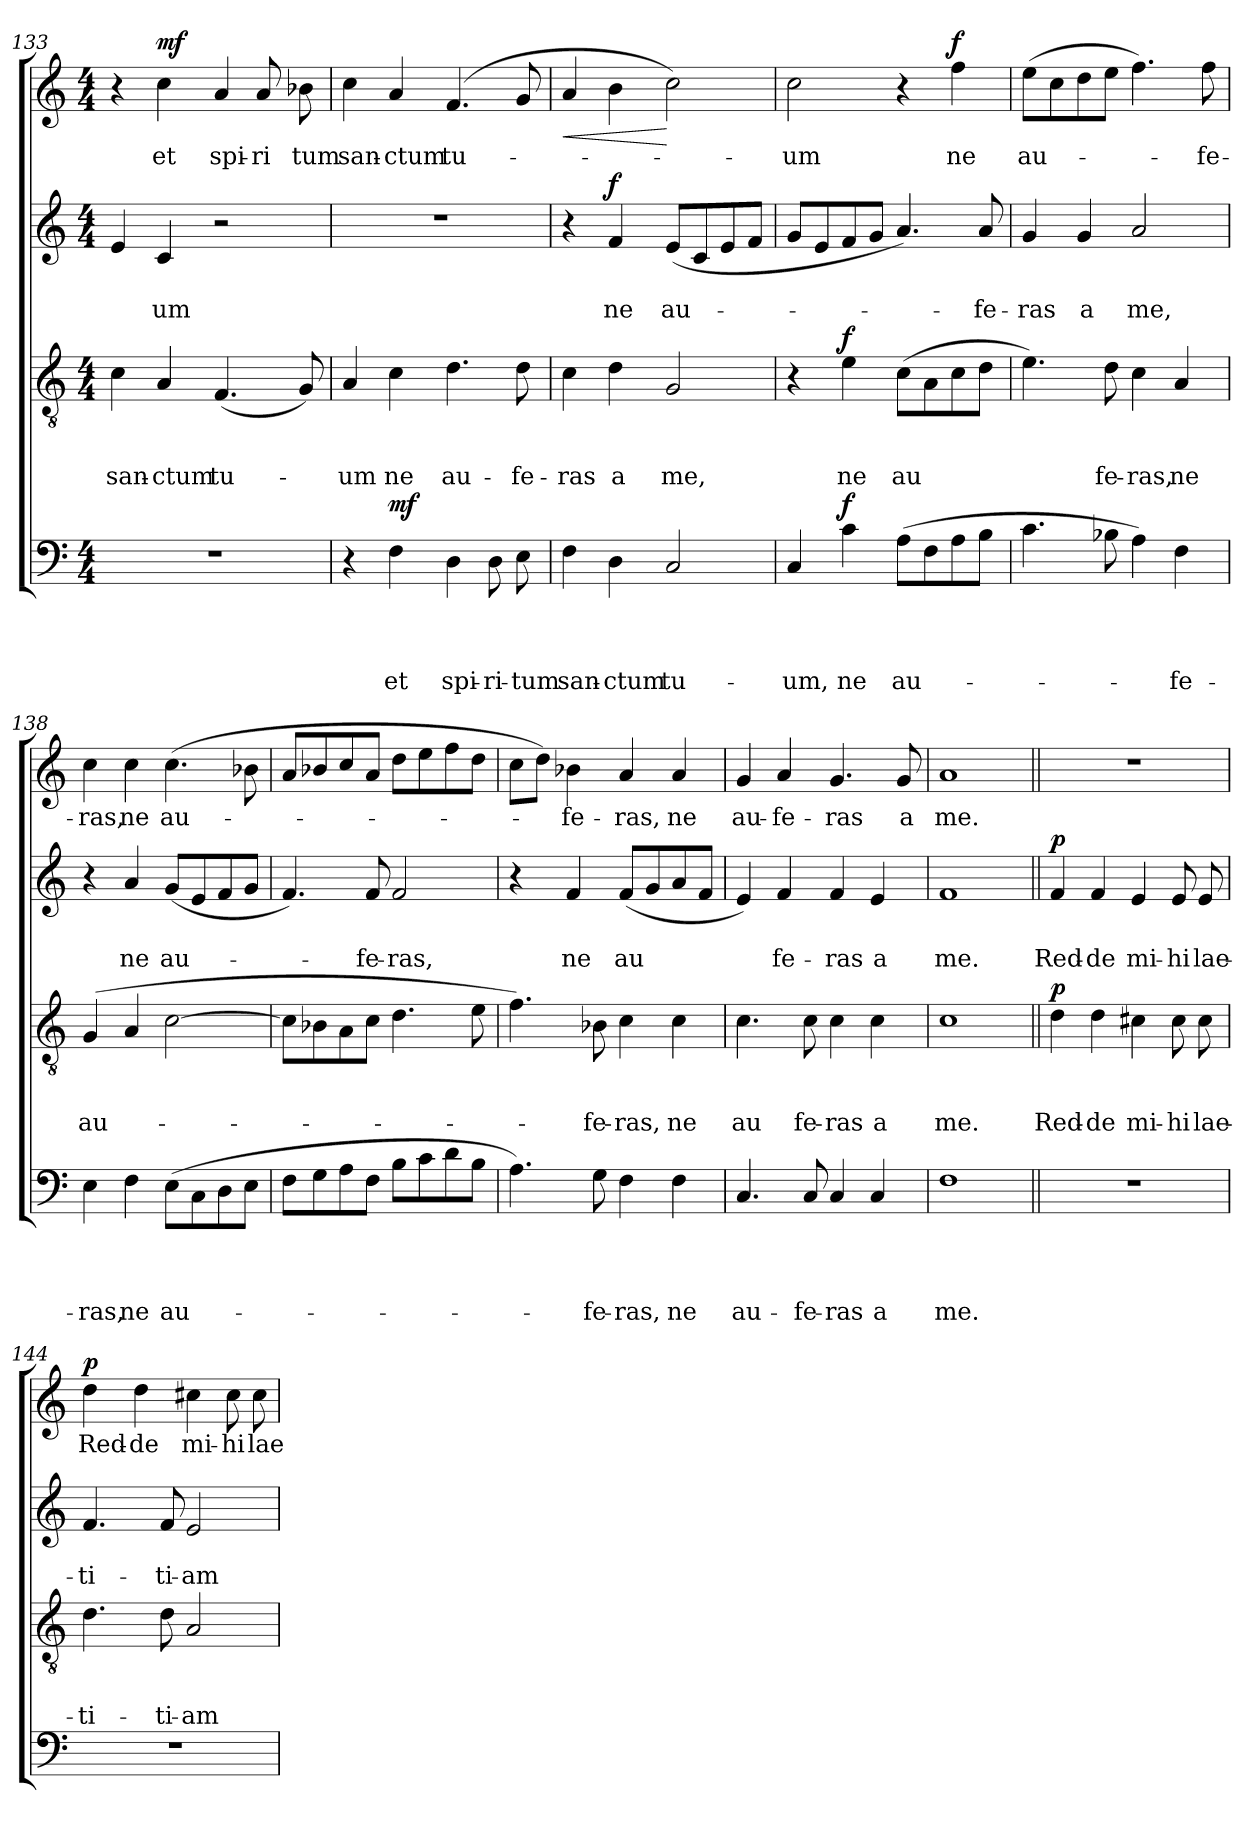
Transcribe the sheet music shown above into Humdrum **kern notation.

**kern	**text	**text	**text	**text	**dynam	**kern	**text	**text	**text	**dynam	**kern	**text	**text	**dynam	**kern	**text	**dynam
*part4	*part4	*part4	*part4	*part4	*part4	*part3	*part3	*part3	*part3	*part3	*part2	*part2	*part2	*part2	*part1	*part1	*part1
*staff4	*staff4	*staff4	*staff4	*staff4	*staff4	*staff3	*staff3	*staff3	*staff3	*staff3	*staff2	*staff2	*staff2	*staff2	*staff1	*staff1	*staff1
*clefF4	*	*	*	*	*	*clefGv2	*	*	*	*	*clefG2	*	*	*	*clefG2	*	*
*	*	*	*	*	*	*ITrd7c12	*	*	*	*	*	*	*	*	*	*	*
*k[]	*	*	*	*	*	*k[]	*	*	*	*	*k[]	*	*	*	*k[]	*	*
*C:	*	*	*	*	*	*C:	*	*	*	*	*C:	*	*	*	*C:	*	*
*M4/4	*	*	*	*	*	*M4/4	*	*	*	*	*M4/4	*	*	*	*M4/4	*	*
=133	=133	=133	=133	=133	=133	=133	=133	=133	=133	=133	=133	=133	=133	=133	=133	=133	=133
!	!	!	!	!	!	!	!	!	!LO:LY:b	!	!	!	!	!	!	!	!
1r	.	.	.	.	.	4C\	.	.	san-	.	4e/	.	.	.	4r	.	.
!	!	!	!	!	!	!	!	!	!LO:LY:b	!	!	!	!LO:LY:b	!	!	!LO:LY:b	!LO:DY:a
.	.	.	.	.	.	4AA/	.	.	-ctum	.	4c/	.	-um	.	4cc\	et	mf
!	!	!	!	!	!	!	!	!	!LO:LY:b	!	!	!	!	!	!	!LO:LY:b	!
.	.	.	.	.	.	(<4.FF/	.	.	tu-	.	2r	.	.	.	4a/	spi-	.
!	!	!	!	!	!	!	!	!	!	!	!	!	!	!	!	!LO:LY:b	!
.	.	.	.	.	.	.	.	.	.	.	.	.	.	.	8a/	-ri	.
!	!	!	!	!	!	!	!	!	!	!	!	!	!	!	!	!LO:LY:b	!
.	.	.	.	.	.	8GG/)	.	.	.	.	.	.	.	.	8b-X\	tum	.
!!LO:PB:g=z
=134	=134	=134	=134	=134	=134	=134	=134	=134	=134	=134	=134	=134	=134	=134	=134	=134	=134
!	!	!	!	!	!	!	!	!	!LO:LY:b	!	!	!	!	!	!	!LO:LY:b	!
4r	.	.	.	.	.	4AA/	.	.	-um	.	1r	.	.	.	4cc\	san-	.
!	!	!	!	!LO:LY:b	!LO:DY:a	!	!	!	!LO:LY:b	!	!	!	!	!	!	!LO:LY:b	!
4F\	.	.	.	et	mf	4C\	.	.	ne	.	.	.	.	.	4a/	-ctum	.
!	!	!	!	!LO:LY:b	!	!	!	!	!LO:LY:b	!	!	!	!	!	!	!LO:LY:b	!
4D\	.	.	.	spi-	.	4.D\	.	.	au-	.	.	.	.	.	(>4.f/	tu-	.
!	!	!	!	!LO:LY:b	!	!	!	!	!	!	!	!	!	!	!	!	!
8D\	.	.	.	-ri-	.	.	.	.	.	.	.	.	.	.	.	.	.
!	!	!	!	!LO:LY:b	!	!	!	!	!LO:LY:b	!	!	!	!	!	!	!	!
8E\	.	.	.	-tum	.	8D\	.	.	-fe-	.	.	.	.	.	8g/	.	.
=135	=135	=135	=135	=135	=135	=135	=135	=135	=135	=135	=135	=135	=135	=135	=135	=135	=135
!	!	!	!	!LO:LY:b	!	!	!	!	!LO:LY:b	!	!	!	!	!	!	!	!LO:HP:b
4F\	.	.	.	san-	.	4C\	.	.	-ras	.	4r	.	.	.	4a/	.	<
!	!	!	!	!LO:LY:b	!	!	!	!	!LO:LY:b	!	!	!	!LO:LY:b	!LO:DY:a	!	!	!
4D\	.	.	.	-ctum	.	4D\	.	.	a	.	4f/	.	ne	f	4b\	.	.
!	!	!	!	!LO:LY:b	!	!	!	!	!LO:LY:b	!	!	!	!LO:LY:b	!	!	!	!
2C/	.	.	.	tu-	.	2GG/	.	.	me,	.	(<8e/L	.	au-	.	2cc\)	.	[
.	.	.	.	.	.	.	.	.	.	.	8c/	.	.	.	.	.	.
.	.	.	.	.	.	.	.	.	.	.	8e/	.	.	.	.	.	.
.	.	.	.	.	.	.	.	.	.	.	8f/J	.	.	.	.	.	.
=136	=136	=136	=136	=136	=136	=136	=136	=136	=136	=136	=136	=136	=136	=136	=136	=136	=136
!	!	!	!	!LO:LY:b	!	!	!	!	!	!	!	!	!	!	!	!LO:LY:b	!
4C/	.	.	.	-um,	.	4r	.	.	.	.	8g/L	.	.	.	2cc\	-um	.
.	.	.	.	.	.	.	.	.	.	.	8e/	.	.	.	.	.	.
!	!	!	!	!LO:LY:b	!LO:DY:a	!	!	!	!LO:LY:b	!LO:DY:a	!	!	!	!	!	!	!
4c\	.	.	.	ne	f	4E\	.	.	ne	f	8f/	.	.	.	.	.	.
.	.	.	.	.	.	.	.	.	.	.	8g/J	.	.	.	.	.	.
!	!	!	!	!LO:LY:b	!	!	!	!	!LO:LY:b	!	!	!	!	!	!	!	!
(>8A\L	.	.	.	au-	.	(>8C\L	.	.	au	.	4.a/)	.	.	.	4r	.	.
8F\	.	.	.	.	.	8AA\	.	.	.	.	.	.	.	.	.	.	.
!	!	!	!	!	!	!	!	!	!	!	!	!	!	!	!	!LO:LY:b	!LO:DY:a
8A\	.	.	.	.	.	8C\	.	.	.	.	.	.	.	.	4ff\	ne	f
!	!	!	!	!	!	!	!	!	!	!	!	!	!LO:LY:b	!	!	!	!
8B\J	.	.	.	.	.	8D\J	.	.	.	.	8a/	.	-fe-	.	.	.	.
=137	=137	=137	=137	=137	=137	=137	=137	=137	=137	=137	=137	=137	=137	=137	=137	=137	=137
!	!	!	!	!	!	!	!	!	!	!	!	!	!LO:LY:b	!	!	!LO:LY:b	!
4.c\	.	.	.	.	.	4.E\)	.	.	.	.	4g/	.	-ras	.	(>8ee\L	au-	.
.	.	.	.	.	.	.	.	.	.	.	.	.	.	.	8cc\	.	.
!	!	!	!	!	!	!	!	!	!	!	!	!	!LO:LY:b	!	!	!	!
.	.	.	.	.	.	.	.	.	.	.	4g/	.	a	.	8dd\	.	.
!	!	!	!	!	!	!	!	!	!LO:LY:b	!	!	!	!	!	!	!	!
8B-X\	.	.	.	.	.	8D\	.	.	fe-	.	.	.	.	.	8ee\J	.	.
!	!	!	!	!	!	!	!	!	!LO:LY:b	!	!	!	!LO:LY:b	!	!	!	!
4A\)	.	.	.	.	.	4C\	.	.	-ras,	.	2a/	.	me,	.	4.ff\)	.	.
!	!	!	!	!LO:LY:b	!	!	!	!	!LO:LY:b	!	!	!	!	!	!	!	!
4F\	.	.	.	-fe-	.	4AA/	.	.	ne	.	.	.	.	.	.	.	.
!	!	!	!	!	!	!	!	!	!	!	!	!	!	!	!	!LO:LY:b	!
.	.	.	.	.	.	.	.	.	.	.	.	.	.	.	8ff\	-fe-	.
!!LO:LB:g=z
=138	=138	=138	=138	=138	=138	=138	=138	=138	=138	=138	=138	=138	=138	=138	=138	=138	=138
!	!	!	!	!LO:LY:b	!	!	!	!	!LO:LY:b	!	!	!	!	!	!	!LO:LY:b	!
4E\	.	.	.	-ras,	.	(>4GG/	.	.	au-	.	4r	.	.	.	4cc\	-ras,	.
!	!	!	!	!LO:LY:b	!	!	!	!	!	!	!	!	!LO:LY:b	!	!	!LO:LY:b	!
4F\	.	.	.	ne	.	4AA/	.	.	.	.	4a/	.	ne	.	4cc\	ne	.
!	!	!	!	!LO:LY:b	!	!	!	!	!	!	!	!	!LO:LY:b	!	!	!LO:LY:b	!
(>8E\L	.	.	.	au-	.	[>2C\	.	.	.	.	(<8g/L	.	au-	.	(>4.cc\	au-	.
8C\	.	.	.	.	.	.	.	.	.	.	8e/	.	.	.	.	.	.
8D\	.	.	.	.	.	.	.	.	.	.	8f/	.	.	.	.	.	.
8E\J	.	.	.	.	.	.	.	.	.	.	8g/J	.	.	.	8b-X\	.	.
=139	=139	=139	=139	=139	=139	=139	=139	=139	=139	=139	=139	=139	=139	=139	=139	=139	=139
8F\L	.	.	.	.	.	8C\L]	.	.	.	.	4.f/)	.	.	.	8a/L	.	.
8G\	.	.	.	.	.	8BB-X\	.	.	.	.	.	.	.	.	8b-X/	.	.
8A\	.	.	.	.	.	8AA\	.	.	.	.	.	.	.	.	8cc/	.	.
!	!	!	!	!	!	!	!	!	!	!	!	!	!LO:LY:b	!	!	!	!
8F\J	.	.	.	.	.	8C\J	.	.	.	.	8f/	.	-fe-	.	8a/J	.	.
!	!	!	!	!	!	!	!	!	!	!	!	!	!LO:LY:b	!	!	!	!
8B\L	.	.	.	.	.	4.D\	.	.	.	.	2f/	.	-ras,	.	8dd\L	.	.
8c\	.	.	.	.	.	.	.	.	.	.	.	.	.	.	8ee\	.	.
8d\	.	.	.	.	.	.	.	.	.	.	.	.	.	.	8ff\	.	.
8B\J	.	.	.	.	.	8E\	.	.	.	.	.	.	.	.	8dd\J	.	.
=140	=140	=140	=140	=140	=140	=140	=140	=140	=140	=140	=140	=140	=140	=140	=140	=140	=140
4.A\)	.	.	.	.	.	4.F\)	.	.	.	.	4r	.	.	.	8cc\L	.	.
.	.	.	.	.	.	.	.	.	.	.	.	.	.	.	8dd\J)	.	.
!	!	!	!	!	!	!	!	!	!	!	!	!	!LO:LY:b	!	!	!LO:LY:b	!
.	.	.	.	.	.	.	.	.	.	.	4f/	.	ne	.	4b-X\	-fe-	.
!	!	!	!	!LO:LY:b	!	!	!	!	!LO:LY:b	!	!	!	!	!	!	!	!
8G\	.	.	.	-fe-	.	8BB-X\	.	.	-fe-	.	.	.	.	.	.	.	.
!	!	!	!	!LO:LY:b	!	!	!	!	!LO:LY:b	!	!	!	!LO:LY:b	!	!	!LO:LY:b	!
4F\	.	.	.	-ras,	.	4C\	.	.	-ras,	.	(<8f/L	.	au	.	4a/	-ras,	.
.	.	.	.	.	.	.	.	.	.	.	8g/	.	.	.	.	.	.
!	!	!	!	!LO:LY:b	!	!	!	!	!LO:LY:b	!	!	!	!	!	!	!LO:LY:b	!
4F\	.	.	.	ne	.	4C\	.	.	ne	.	8a/	.	.	.	4a/	ne	.
.	.	.	.	.	.	.	.	.	.	.	8f/J	.	.	.	.	.	.
=141	=141	=141	=141	=141	=141	=141	=141	=141	=141	=141	=141	=141	=141	=141	=141	=141	=141
!	!	!	!	!LO:LY:b	!	!	!	!	!LO:LY:b	!	!	!	!	!	!	!LO:LY:b	!
4.C/	.	.	.	au-	.	4.C\	.	.	au	.	4e/)	.	.	.	4g/	au-	.
!	!	!	!	!	!	!	!	!	!	!	!	!	!LO:LY:b	!	!	!LO:LY:b	!
.	.	.	.	.	.	.	.	.	.	.	4f/	.	fe-	.	4a/	-fe-	.
!	!	!	!	!LO:LY:b	!	!	!	!	!LO:LY:b	!	!	!	!	!	!	!	!
8C/	.	.	.	-fe-	.	8C\	.	.	fe-	.	.	.	.	.	.	.	.
!	!	!	!	!LO:LY:b	!	!	!	!	!LO:LY:b	!	!	!	!LO:LY:b	!	!	!LO:LY:b	!
4C/	.	.	.	-ras	.	4C\	.	.	-ras	.	4f/	.	-ras	.	4.g/	-ras	.
!	!	!	!	!LO:LY:b	!	!	!	!	!LO:LY:b	!	!	!	!LO:LY:b	!	!	!	!
4C/	.	.	.	a	.	4C\	.	.	a	.	4e/	.	a	.	.	.	.
!	!	!	!	!	!	!	!	!	!	!	!	!	!	!	!	!LO:LY:b	!
.	.	.	.	.	.	.	.	.	.	.	.	.	.	.	8g/	a	.
=142	=142	=142	=142	=142	=142	=142	=142	=142	=142	=142	=142	=142	=142	=142	=142	=142	=142
!	!	!	!	!LO:LY:b	!	!	!	!	!LO:LY:b	!	!	!	!LO:LY:b	!	!	!LO:LY:b	!
1F	.	.	.	me.	.	1C	.	.	me.	.	1f	.	me.	.	1a	me.	.
!!LO:LB:g=z
=143||	=143||	=143||	=143||	=143||	=143||	=143||	=143||	=143||	=143||	=143||	=143||	=143||	=143||	=143||	=143||	=143||	=143||
!	!	!	!	!	!	!	!	!	!LO:LY:b	!LO:DY:a	!	!	!LO:LY:b	!LO:DY:a	!	!	!
1r	.	.	.	.	.	4D\	.	.	Red-	p	4f/	.	Red-	p	1r	.	.
!	!	!	!	!	!	!	!	!	!LO:LY:b	!	!	!	!LO:LY:b	!	!	!	!
.	.	.	.	.	.	4D\	.	.	-de	.	4f/	.	-de	.	.	.	.
!	!	!	!	!	!	!	!	!	!LO:LY:b	!	!	!	!LO:LY:b	!	!	!	!
.	.	.	.	.	.	4C#X\	.	.	mi-	.	4e/	.	mi-	.	.	.	.
!	!	!	!	!	!	!	!	!	!LO:LY:b	!	!	!	!LO:LY:b	!	!	!	!
.	.	.	.	.	.	8C#\	.	.	-hi	.	8e/	.	-hi	.	.	.	.
!	!	!	!	!	!	!	!	!	!LO:LY:b	!	!	!	!LO:LY:b	!	!	!	!
.	.	.	.	.	.	8C#\	.	.	lae-	.	8e/	.	lae-	.	.	.	.
=144	=144	=144	=144	=144	=144	=144	=144	=144	=144	=144	=144	=144	=144	=144	=144	=144	=144
!	!	!	!	!	!	!	!	!	!LO:LY:b	!	!	!	!LO:LY:b	!	!	!LO:LY:b	!LO:DY:a
1r	.	.	.	.	.	4.D\	.	.	-ti-	.	4.f/	.	-ti-	.	4dd\	Red-	p
!	!	!	!	!	!	!	!	!	!	!	!	!	!	!	!	!LO:LY:b	!
.	.	.	.	.	.	.	.	.	.	.	.	.	.	.	4dd\	-de	.
!	!	!	!	!	!	!	!	!	!LO:LY:b	!	!	!	!LO:LY:b	!	!	!	!
.	.	.	.	.	.	8D\	.	.	-ti-	.	8f/	.	-ti-	.	.	.	.
!	!	!	!	!	!	!	!	!	!LO:LY:b	!	!	!	!LO:LY:b	!	!	!LO:LY:b	!
.	.	.	.	.	.	2AA/	.	.	-am	.	2e/	.	-am	.	4cc#X\	mi-	.
!	!	!	!	!	!	!	!	!	!	!	!	!	!	!	!	!LO:LY:b	!
.	.	.	.	.	.	.	.	.	.	.	.	.	.	.	8cc#\	-hi	.
!	!	!	!	!	!	!	!	!	!	!	!	!	!	!	!	!LO:LY:b	!
.	.	.	.	.	.	.	.	.	.	.	.	.	.	.	8cc#\	lae-	.
=	=	=	=	=	=	=	=	=	=	=	=	=	=	=	=	=	=
*-	*-	*-	*-	*-	*-	*-	*-	*-	*-	*-	*-	*-	*-	*-	*-	*-	*-
